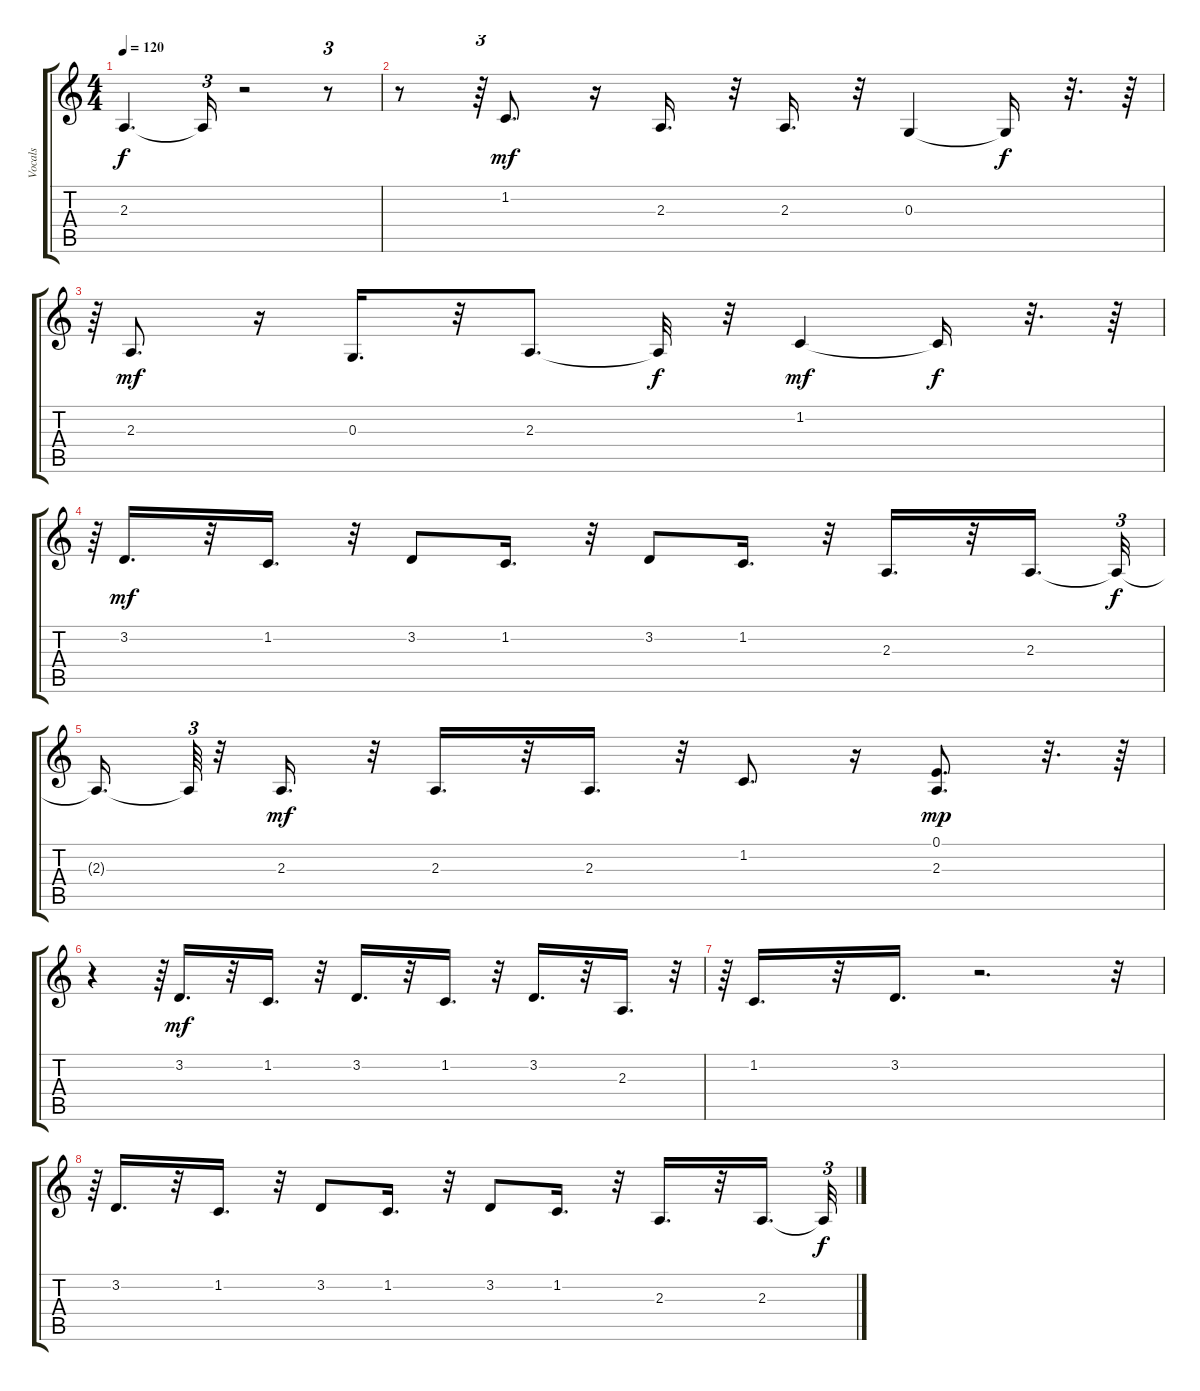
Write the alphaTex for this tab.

\track ("Vocals" "Vocals") {instrument flute}
\staff {score tabs}
\tuning (E4 B3 G3 D3 A2 E2) {hide}
\ts (4 4)
\tempo 120
\clef g2
\ks c
2.3{t}.4{d dy f} 2.3{t}.16{tu (3 2)} r.2 r.8{tu (3 2)} |
r.8 r.64{tu (3 2)} 1.2.8{d dy mf} r.16 2.3.16{d} r.32 2.3.16{d} r.32 0.3.4 0.3{t}.16{dy f} r.32{d} r.64 |
r.64{tu (3 2)} 2.3.8{d dy mf} r.16 0.3.16{d} r.32 2.3.8{d} 2.3{t}.32{dy f} r.32 1.2.4{dy mf} 1.2{t}.16{dy f} r.32{d} r.64 |
r.64{tu (3 2)} 3.2.16{d dy mf} r.32 1.2.16{d} r.32 3.2.8 1.2.16{d} r.32 3.2.8 1.2.16{d} r.32 2.3.16{d} r.32 2.3.16{d} 2.3{t}.32{tu (3 2) dy f} |
2.3{t}.16{d} 2.3{t}.64{tu (3 2)} r.32 2.3.16{d dy mf} r.32 2.3.16{d} r.32 2.3.16{d} r.32 1.2.8{d} r.16 (0.1 2.3).8{d dy mp} r.32{d} r.64 |
r.4 r.64{tu (3 2)} 3.2.16{d dy mf} r.32 1.2.16{d} r.32 3.2.16{d} r.32 1.2.16{d} r.32 3.2.16{d} r.32 2.3.16{d} r.32{tu (3 2)} |
r.64{tu (3 2)} 1.2.16{d} r.32 3.2.16{d} r.2{d} r.32{tu (3 2)} |
r.64{tu (3 2)} 3.2.16{d} r.32 1.2.16{d} r.32 3.2.8 1.2.16{d} r.32 3.2.8 1.2.16{d} r.32 2.3.16{d} r.32 2.3.16{d} 2.3{t}.32{tu (3 2) dy f}
